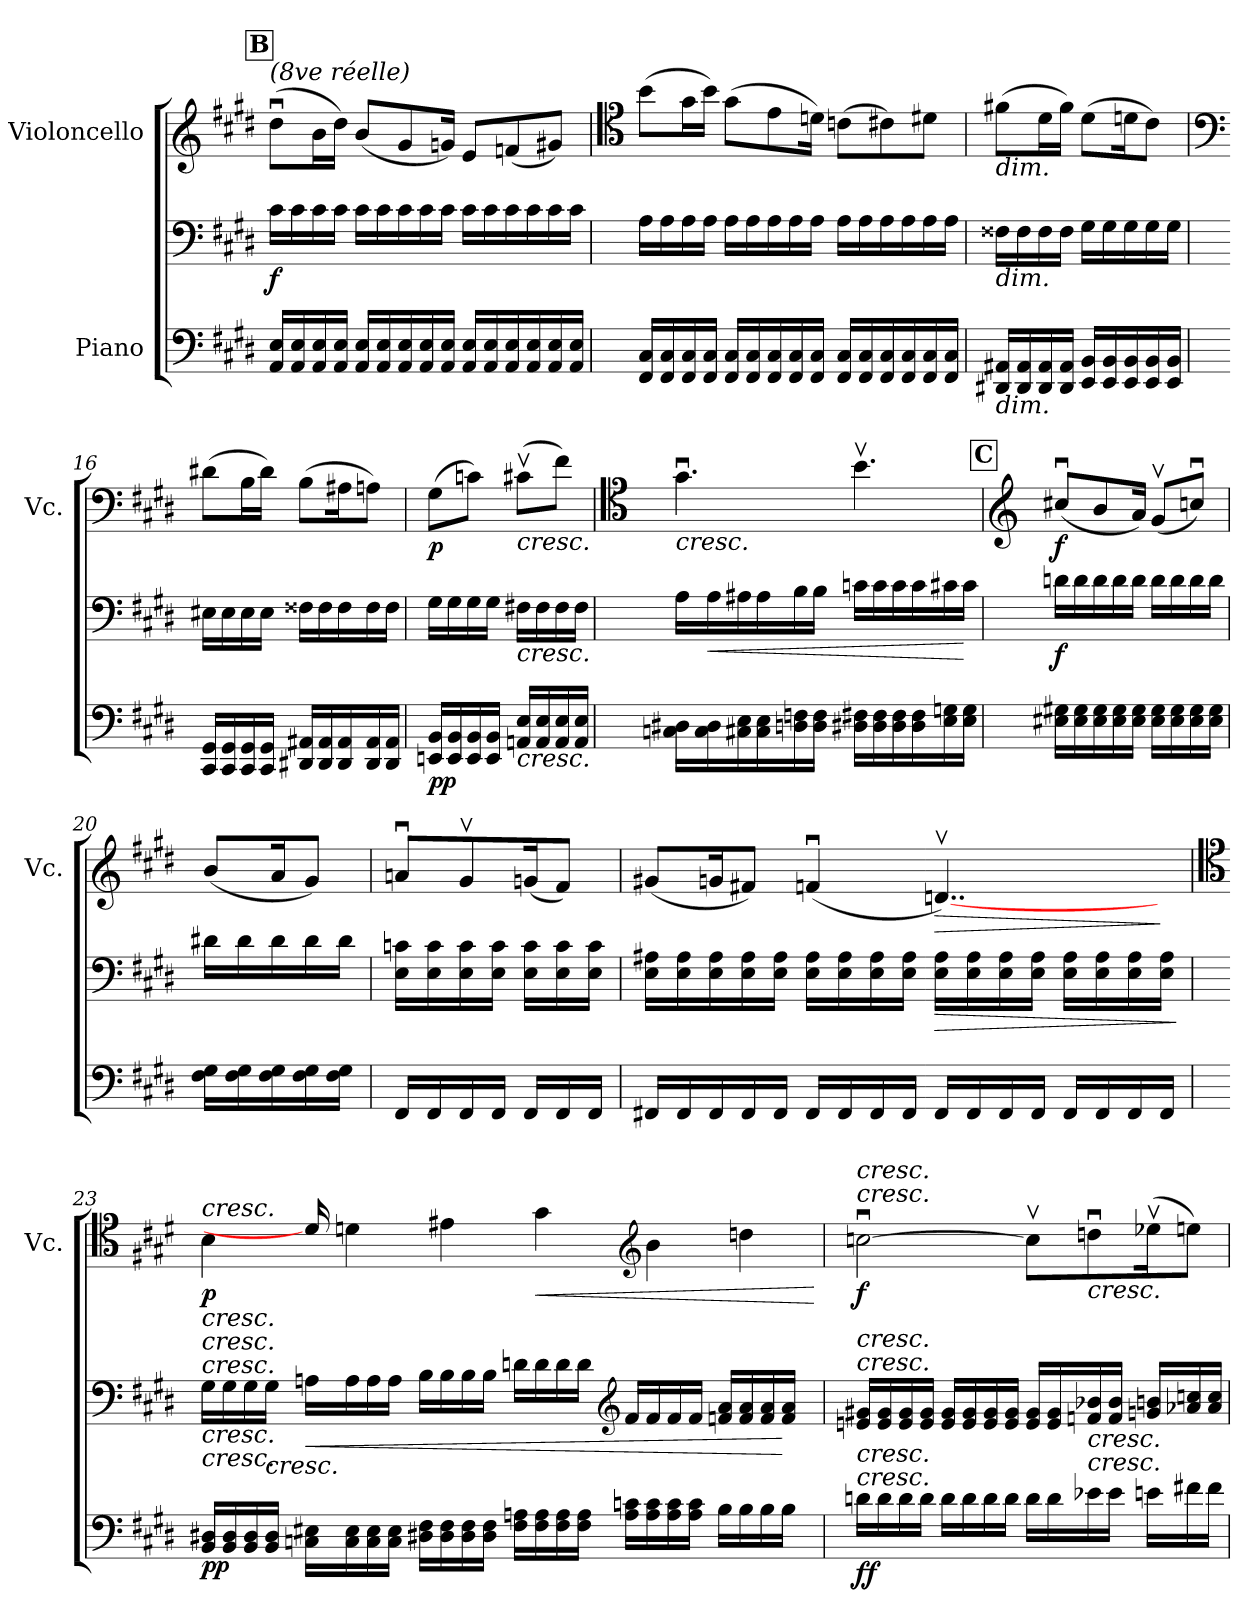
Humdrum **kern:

**kern	**kern	**dynam	**kern	**dynam
*part2	*part2	*part2	*part1	*part1
*staff3	*staff2	*staff2/3	*staff1	*staff1
*I"Piano	*	*	*I"Violoncello	*
*	*	*	*I'Vc.	*
*clefF4	*clefF4	*	*clefG2	*
*k[f#c#g#d#]	*k[f#c#g#d#]	*	*k[f#c#g#d#]	*
!!LO:REH:place=s1:a:B:fs=14:t=B
=13	=13	=13	=13	=13
!	!	!	!LO:TX:a:i:t=(8ve réelle)	!
!	!	!LO:DY:b	!	!
16AA/ 16E/LL	16c#\LL	f	(>8dd#u\L	.
16AA/ 16E/	16c#\	.	.	.
16AA/ 16E/	16c#\	.	16b\L	.
16AA/ 16E/JJ	16c#\JJ	.	16dd#\JJ)	.
16AA/ 16E/LL	16c#\LL	.	(<8b/L	.
16AA/ 16E/	16c#\	.	.	.
16AA/ 16E/	16c#\	.	8g#/	.
16AA/ 16E/	16c#\	.	.	.
16AA/ 16E/JJ	16c#\JJ	.	16gn/Jk)	.
16AA/ 16E/LL	16c#\LL	.	8e/L	.
16AA/ 16E/	16c#\	.	.	.
16AA/ 16E/	16c#\	.	(<8fn/	.
16AA/ 16E/	16c#\	.	.	.
16AA/ 16E/	16c#\	.	8g#X/J)	.
16AA/ 16E/JJ	16c#\JJ	.	.	.
!!LO:LB:g=z
=14	=14	=14	=14	=14
*	*	*	*clefC4	*
16FF#/ 16C#/LL	16A\LL	.	(>8b\L	.
16FF#/ 16C#/	16A\	.	.	.
16FF#/ 16C#/	16A\	.	16g#\L	.
16FF#/ 16C#/JJ	16A\JJ	.	16b\JJ)	.
16FF#/ 16C#/LL	16A\LL	.	(>8g#\L	.
16FF#/ 16C#/	16A\	.	.	.
16FF#/ 16C#/	16A\	.	8e\	.
16FF#/ 16C#/	16A\	.	.	.
16FF#/ 16C#/JJ	16A\JJ	.	16dn\Jk)	.
16FF#/ 16C#/LL	16A\LL	.	(>8cn\L	.
16FF#/ 16C#/	16A\	.	.	.
16FF#/ 16C#/	16A\	.	8c#X\)	.
16FF#/ 16C#/	16A\	.	.	.
16FF#/ 16C#/	16A\	.	8d#X\J	.
16FF#/ 16C#/JJ	16A\JJ	.	.	.
=15	=15	=15	=15	=15
!	!	!	!LO:TX:b:i:t=dim.	!
!	!LO:TX:b:i:t=dim.	!	!	!
!LO:TX:b:i:t=dim.	!	!	!	!
16DD#X/ 16AA#X/LL	16F##X\LL	.	(>8f#X\L	.
16DD#/ 16AA#/	16F##\	.	.	.
16DD#/ 16AA#/	16F##\	.	16d#\L	.
16DD#/ 16AA#/JJ	16F##\JJ	.	16f#\JJ)	.
16EE/ 16BB/LL	16G#\LL	.	(>8d#\L	.
16EE/ 16BB/	16G#\	.	.	.
16EE/ 16BB/	16G#\	.	16dn\K	.
16EE/ 16BB/	16G#\	.	8c#\J)	.
16EE/ 16BB/JJ	16G#\JJ	.	.	.
=16	=16	=16	=16	=16
*	*	*	*clefF4	*
16CC#/ 16GG#/LL	16E#X\LL	.	(>8d#X\L	.
16CC#/ 16GG#/	16E#\	.	.	.
16CC#/ 16GG#/	16E#\	.	16B\L	.
16CC#/ 16GG#/JJ	16E#\JJ	.	16d#\JJ)	.
16DD#X/ 16AA#X/LL	16F##X\LL	.	(>8B\L	.
16DD#/ 16AA#/	16F##\	.	.	.
16DD#/ 16AA#/	16F##\	.	16A#X\K	.
16DD#/ 16AA#/	16F##\	.	8An\J)	.
16DD#/ 16AA#/JJ	16F##\JJ	.	.	.
!!LO:LB:g=z
=17	=17	=17	=17	=17
!	!	!LO:DY:b=2	!	!
!	!	!LO:DY:n=1:b	!	!LO:DY:b
16EEn/ 16BB/LL	16G#\LL	p p	(>8G#\L	p
16EE/ 16BB/	16G#\	.	.	.
16EE/ 16BB/	16G#\	.	8cn\J)	.
16EE/ 16BB/JJ	16G#\JJ	.	.	.
!	!	!	!LO:TX:b:i:t=cresc.	!
!	!LO:TX:b:i:t=cresc.	!	!	!
!LO:TX:b:i:t=cresc.	!	!	!	!
16AAn/ 16E/LL	16F#X\LL	.	(>8c#Xv\L	.
16AA/ 16E/	16F#\	.	.	.
16AA/ 16E/	16F#\	.	8f#\J)	.
16AA/ 16E/JJ	16F#\JJ	.	.	.
=18	=18	=18	=18	=18
*	*	*	*clefC4	*
!	!	!	!	!LO:HP:b
16Cn\ 16D#X\LL	16A\LL	.	4.g#u\	<
!	!	!LO:HP:b	!	!
16C\ 16D#\	16A\	<	.	.
16C#X\ 16E\	16A#X\	.	.	.
16C#\ 16E\	16A#\	.	.	.
16Dn\ 16Fn\	16B\	.	.	.
16D\ 16F\JJ	16B\JJ	.	.	.
16D#X\ 16F#X\LL	16cn\LL	.	4.bv\	.
16D#\ 16F#\	16c\	.	.	.
16D#\ 16F#\	16c\	.	.	.
16D#\ 16F#\	16c\	.	.	.
16E\ 16Gn\	16c#X\	.	.	.
16E\ 16G\JJ	16c#\JJ	[	.	.
!!LO:REH:place=s1:a:B:fs=14:t=C
=19	=19	=19	=19	=19
*	*	*	*clefG2	*
!	!	!LO:DY:b	!	!LO:DY:b
16E#X\ 16G#X\LL	16dn\LL	f	(<8cc#Xu/L	f
16E#\ 16G#\	16d\	.	.	.
16E#\ 16G#\	16d\	.	8b/	[
16E#\ 16G#\	16d\	.	.	.
16E#\ 16G#\JJ	16d\JJ	.	16a/Jk)	.
16E#\ 16G#\LL	16d\LL	.	(<8g#v/L	.
16E#\ 16G#\	16d\	.	.	.
16E#\ 16G#\	16d\	.	8ccnu/J)	.
16E#\ 16G#\JJ	16d\JJ	.	.	.
!!LO:LB:g=z
=20	=20	=20	=20	=20
16F#\ 16G#\LL	16d#X\LL	.	(<8b/L	.
16F#\ 16G#\	16d#\	.	.	.
16F#\ 16G#\	16d#\	.	16a/K	.
16F#\ 16G#\	16d#\	.	8g#/J)	.
16F#\ 16G#\JJ	16d#\JJ	.	.	.
=21	=21	=21	=21	=21
16FF#/LL	16E\ 16cn\LL	.	8anu/L	.
16FF#/	16E\ 16c\	.	.	.
16FF#/	16E\ 16c\	.	8g#v/	.
16FF#/JJ	16E\ 16c\JJ	.	.	.
16FF#/LL	16E\ 16c\LL	.	(<16gn/K	.
16FF#/	16E\ 16c\	.	8f#/J)	.
16FF#/JJ	16E\ 16c\JJ	.	.	.
=22	=22	=22	=22	=22
16FF#X/LL	16E\ 16A#X\LL	.	(<8g#X/L	.
16FF#/	16E\ 16A#\	.	.	.
16FF#/	16E\ 16A#\	.	16gn/K	.
16FF#/	16E\ 16A#\	.	8f#X/J)	.
16FF#/JJ	16E\ 16A#\JJ	.	.	.
16FF#/LL	16E\ 16A#\LL	.	(<4fnu/	.
16FF#/	16E\ 16A#\	.	.	.
16FF#/	16E\ 16A#\	.	.	.
16FF#/JJ	16E\ 16A#\JJ	.	.	.
!	!	!LO:HP:b	!	!LO:HP:b
16FF#/LL	16E\ 16A#\LL	>	[4..dnv/)	>
16FF#/	16E\ 16A#\	.	.	.
16FF#/	16E\ 16A#\	.	.	.
16FF#/JJ	16E\ 16A#\JJ	.	.	.
16FF#/LL	16E\ 16A#\LL	.	.	.
16FF#/	16E\ 16A#\	.	.	.
16FF#/	16E\ 16A#\	.	.	.
16FF#/JJ	16E\ 16A#\JJ	.	16ryy	]
.	.	]	.	.
!!LO:PB:g=z
=23	=23	=23	=23	=23
*	*	*	*clefC4	*
!	!	!	!LO:TX:i:t=cresc.	!
!	!	!	!LO:TX:b:i:t=cresc.	!
!	!	!	!LO:TX:b:i:t=cresc.	!
!	!LO:TX:i:t=cresc.	!	!	!
!	!LO:TX:b:i:t=cresc.	!	!	!
!	!LO:TX:b:i:t=cresc.	!	!	!
!	!	!LO:DY:b=2	!	!
!	!	!LO:DY:n=1:b	!	!LO:DY:b
16BB/ 16D#X/LL	16G#\LL	p p	4B\	p
16BB/ 16D#/	16G#\	.	.	.
16BB/ 16D#/	16G#\	.	.	.
!	!	!LO:HP:b	!	!
16BB/ 16D#/JJ	16G#\JJ	<	.	.
!	!	!LO:HP:b	!	!
16Cn\ 16E#X\LL	16An\LL	<	16d/]	.
16C\ 16E#\	16A\	.	4dn\	.
16C\ 16E#\	16A\	.	.	.
16C\ 16E#\JJ	16A\JJ	.	.	.
16D#X\ 16F#\LL	16B\LL	.	.	.
16D#\ 16F#\	16B\	.	4e#X\	.
16D#\ 16F#\	16B\	.	.	.
16D#\ 16F#\JJ	16B\JJ	.	.	.
16F#\ 16An\LL	16dn\LL	.	.	.
!	!	!	!	!LO:HP:b
16F#\ 16A\	16d\	.	4g#\	<
16F#\ 16A\	16d\	.	.	.
16F#\ 16A\JJ	16d\JJ	.	.	.
*	*clefG2	*	*clefG2	*
16A\ 16cn\LL	16f#/LL	.	.	.
16A\ 16c\	16f#/	.	4b\	.
16A\ 16c\	16f#/	.	.	.
16A\ 16c\JJ	16f#/JJ	.	.	.
16B\LL	16fn/ 16a/LL	.	.	.
16B\	16f/ 16a/	.	4ddn\	.
16B\	16f/ 16a/	.	.	.
16B\JJ	16f/ 16a/JJ	[	.	.
16ryy	16ryy	[	.	.
.	.	.	.	[
!!LO:LB:g=z
=24	=24	=24	=24	=24
!	!	!	!LO:TX:i:t=cresc.	!
!	!	!	!LO:TX:i:t=cresc.	!
!	!LO:TX:i:t=cresc.	!	!	!
!	!LO:TX:i:t=cresc.	!	!	!
!LO:TX:i:t=cresc.	!	!	!	!
!LO:TX:i:t=cresc.	!	!	!	!
!	!	!LO:DY:b=2	!	!
!	!	!LO:DY:n=1:b	!	!LO:DY:b
16dn\LL	16en/ 16g#X/LL	f f	[2ccnu\	f
16d\	16e/ 16g#/	.	.	.
16d\	16e/ 16g#/	.	.	.
16d\JJ	16e/ 16g#/JJ	.	.	.
16d\LL	16e/ 16g#/LL	.	.	.
16d\	16e/ 16g#/	.	.	.
16d\	16e/ 16g#/	.	.	.
16d\JJ	16e/ 16g#/JJ	.	.	.
16d\LL	16e/ 16g#/LL	.	8ccv\L]	.
16d\	16e/ 16g#/	.	.	.
!	!	!	!LO:TX:b:i:t=cresc.	!
!	!LO:TX:b:i:t=cresc.	!	!	!
!	!LO:TX:b:i:t=cresc.	!	!	!
16e-X\	16fn/ 16b-X/	.	8ddnu\	.
16e-\JJ	16f/ 16b-/JJ	.	.	.
16en\LL	16gn/ 16bn/LL	.	(>16ee-Xv\K	.
16f#X\	16a-X/ 16ccn/	.	8een\J)	.
16f#\JJ	16a-/ 16cc/JJ	.	.	.
=	=	=	=	=
*-	*-	*-	*-	*-
